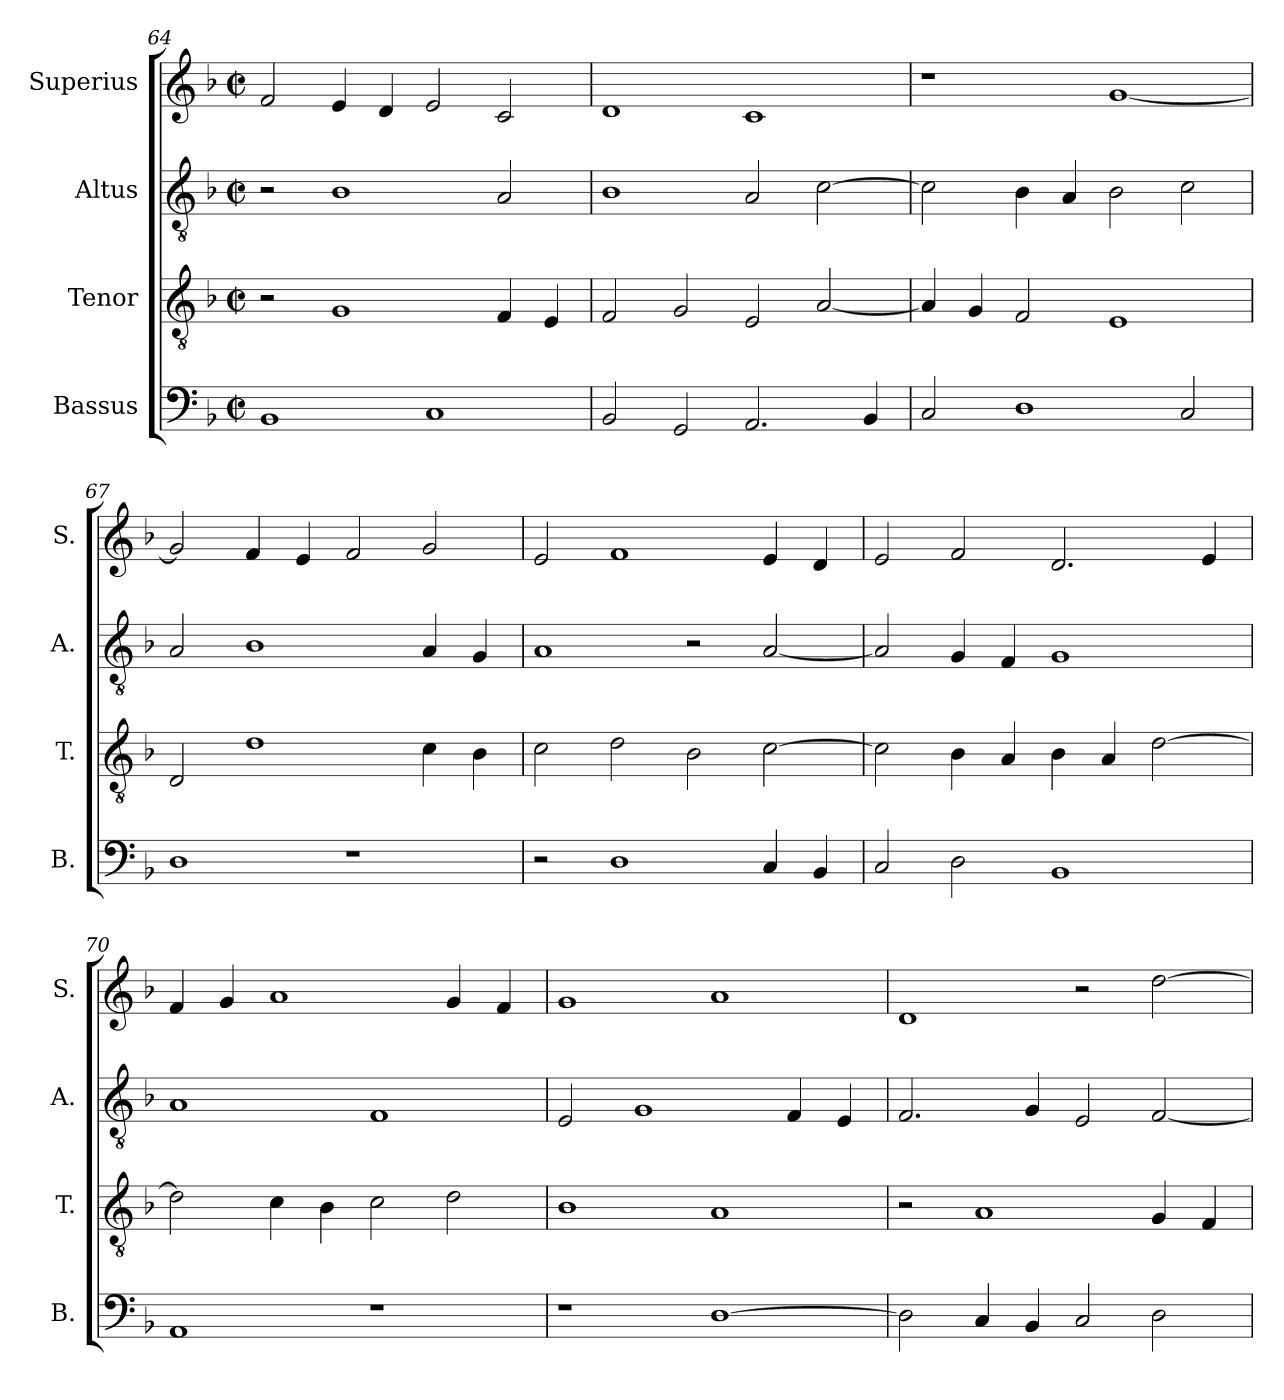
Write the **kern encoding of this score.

**kern	**kern	**kern	**kern
*part4	*part3	*part2	*part1
*staff4	*staff3	*staff2	*staff1
*I"Bassus	*I"Tenor	*I"Altus	*I"Superius
*I'B.	*I'T.	*I'A.	*I'S.
*clefF4	*clefGv2	*clefGv2	*clefG2
*	*ITrd7c12	*ITrd7c12	*
*k[b-]	*k[b-]	*k[b-]	*k[b-]
*F:	*F:	*F:	*F:
*M2/2	*M2/2	*M2/2	*M2/2
*met(c|)	*met(c|)	*met(c|)	*met(c|)
=64	=64	=64	=64
1BB-i	2r	2r	2fi/
.	1GGi	1BB-i	4ei/
.	.	.	4di/
1Ci	.	.	2ei/
.	4FFi/	2AAi/	2ci/
.	4EEi/	.	.
=65	=65	=65	=65
2BB-i/	2FFi/	1BB-i	1di
2GGi/	2GGi/	.	.
2.AAi/	2EEi/	2AAi/	1ci
.	[<2AAi/	[>2Ci\	.
4BB-i/	.	.	.
!!LO:LB:g=z
=66	=66	=66	=66
2Ci/	4AAi/]	2Ci\]	1r
.	4GGi/	.	.
1Di	2FFi/	4BB-i\	.
.	.	4AAi/	.
.	1EEi	2BB-i\	[<1gi
2Ci/	.	2Ci\	.
=67	=67	=67	=67
1Di	2DDi/	2AAi/	2gi/]
.	1Di	1BB-i	4fi/
.	.	.	4ei/
1r	.	.	2fi/
.	4Ci\	4AAi/	2gi/
.	4BB-i\	4GGi/	.
=68	=68	=68	=68
2r	2Ci\	1AAi	2ei/
1Di	2Di\	.	1fi
.	2BB-i\	2r	.
4Ci/	[>2Ci\	[<2AAi/	4ei/
4BB-i/	.	.	4di/
=69	=69	=69	=69
2Ci/	2Ci\]	2AAi/]	2ei/
2Di\	4BB-i\	4GGi/	2fi/
.	4AAi/	4FFi/	.
1BB-i	4BB-i\	1GGi	2.di/
.	4AAi/	.	.
.	[>2Di\	.	.
.	.	.	4ei/
!!LO:LB:g=z
=70	=70	=70	=70
1AAi	2Di\]	1AAi	4fi/
.	.	.	4gi/
.	4Ci\	.	1ai
.	4BB-i\	.	.
1r	2Ci\	1FFi	.
.	2Di\	.	4gi/
.	.	.	4fi/
=71	=71	=71	=71
1r	1BB-i	2EEi/	1gi
.	.	1GGi	.
[>1Di	1AAi	.	1ai
.	.	4FFi/	.
.	.	4EEi/	.
=72	=72	=72	=72
2Di\]	2r	2.FFi/	1di
4Ci/	1AAi	.	.
4BB-i/	.	4GGi/	.
2Ci/	.	2EEi/	2r
2Di\	4GGi/	[<2FFi/	[>2ddi\
.	4FFi/	.	.
=	=	=	=
*-	*-	*-	*-
